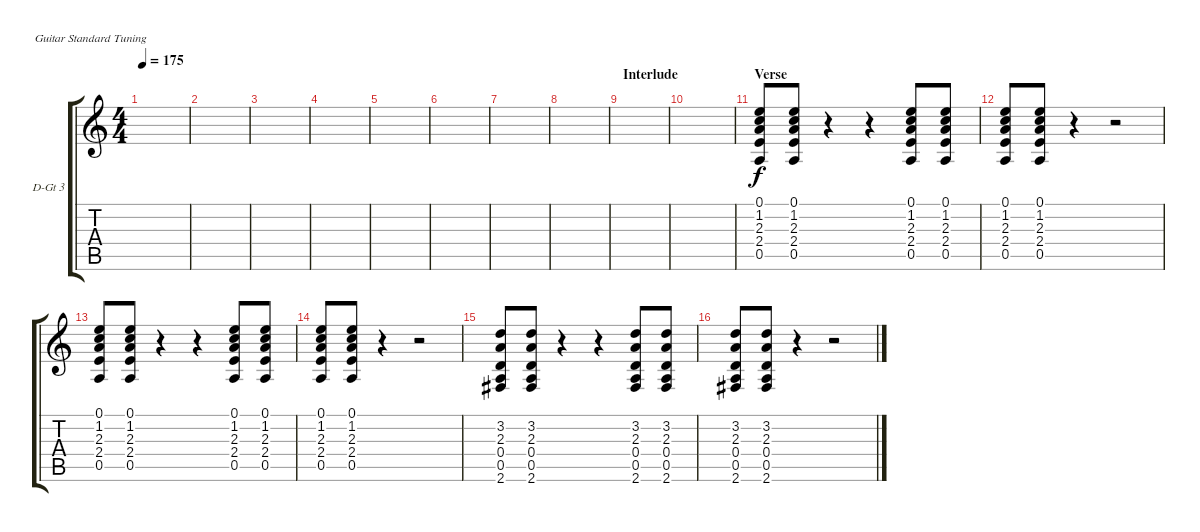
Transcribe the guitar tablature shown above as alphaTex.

\defaultSystemsLayout 4
\bracketExtendMode groupsimilarinstruments
\firstSystemTrackNameOrientation horizontal
\otherSystemsTrackNameOrientation horizontal
\track ("Distortion Guitar 3" "D-Gt 3") {instrument distortionguitar}
\staff {score tabs}
\tuning (E4 B3 G3 D3 A2 E2)
\ts (4 4)
\tempo 175
\clef g2
\scale
0.333333
\ks c
|
\scale
0.333333 |
\scale
0.333333 |
\scale
0.333333 |
\scale
0.333333 |
\scale
0.333333 |
\scale
0.333333 |
\scale
0.333333 |
\section ("" "Interlude")
\scale
0.333333 |
\scale
0.333333 |
\section ("" "Verse")
\scale
0.333333 (0.1 1.2 2.3 2.4 0.5).8 (0.5 2.4 2.3 1.2 0.1).8 r.4 r.4 (0.1 1.2 2.3 2.4 0.5).8 (0.1 1.2 2.3 2.4 0.5).8 |
\scale
0.333333 (0.1 1.2 2.3 2.4 0.5).8 (0.5 2.4 2.3 1.2 0.1).8 r.4 r.2 |
\scale
0.333333 (0.1 1.2 2.3 2.4 0.5).8 (0.5 2.4 2.3 1.2 0.1).8 r.4 r.4 (0.1 1.2 2.3 2.4 0.5).8 (0.1 1.2 2.3 2.4 0.5).8 |
\scale
0.333333 (0.1 1.2 2.3 2.4 0.5).8 (0.5 2.4 2.3 1.2 0.1).8 r.4 r.2 |
\scale
0.333333 (2.6 0.5 0.4 2.3 3.2).8 (3.2 2.3 0.4 0.5 2.6).8 r.4 r.4 (2.6 0.5 0.4 2.3 3.2).8 (3.2 2.3 0.5 0.4 2.6).8 |
\scale
0.333333 (2.6 0.5 0.4 2.3 3.2).8 (3.2 2.3 0.4 0.5 2.6).8 r.4 r.2
